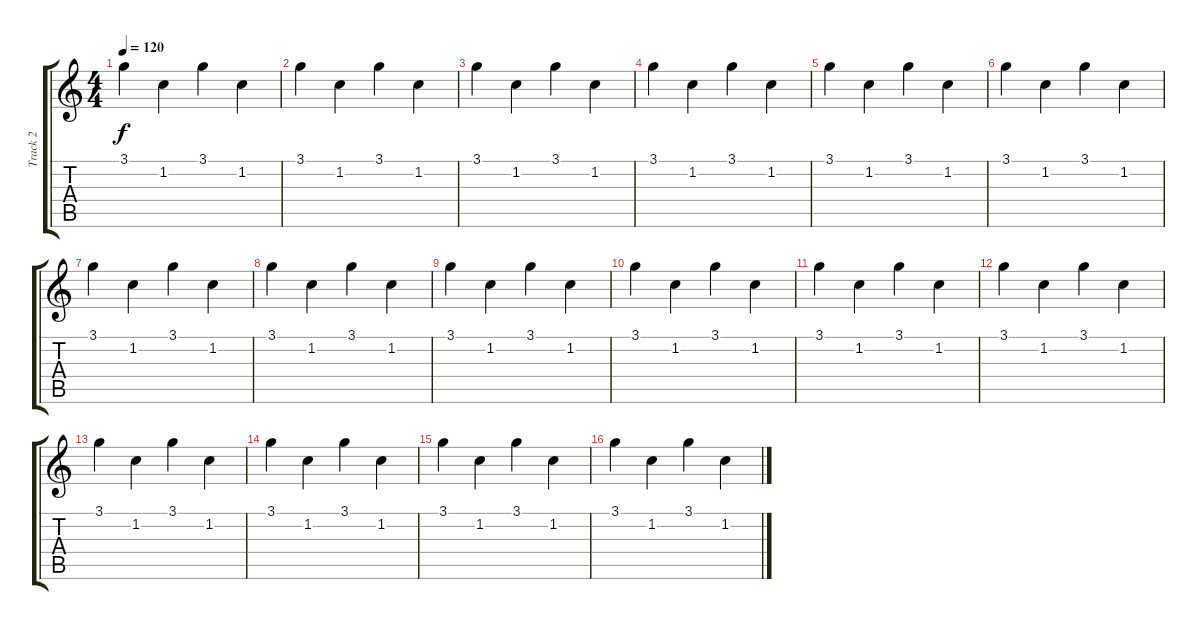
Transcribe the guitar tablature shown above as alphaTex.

\track ("Track 2" "Track 2") {instrument acousticguitarsteel}
\staff {score tabs}
\tuning (E4 B3 G3 D3 A2 E2) {hide}
\ts (4 4)
\tempo 120
\clef g2
\ks c
3.1.4{dy f} 1.2.4 3.1.4 1.2.4 |
3.1.4 1.2.4 3.1.4 1.2.4 |
3.1.4 1.2.4 3.1.4 1.2.4 |
3.1.4 1.2.4 3.1.4 1.2.4 |
3.1.4 1.2.4 3.1.4 1.2.4 |
3.1.4 1.2.4 3.1.4 1.2.4 |
3.1.4 1.2.4 3.1.4 1.2.4 |
3.1.4 1.2.4 3.1.4 1.2.4 |
3.1.4 1.2.4 3.1.4 1.2.4 |
3.1.4 1.2.4 3.1.4 1.2.4 |
3.1.4 1.2.4 3.1.4 1.2.4 |
3.1.4 1.2.4 3.1.4 1.2.4 |
3.1.4 1.2.4 3.1.4 1.2.4 |
3.1.4 1.2.4 3.1.4 1.2.4 |
3.1.4 1.2.4 3.1.4 1.2.4 |
3.1.4 1.2.4 3.1.4 1.2.4
